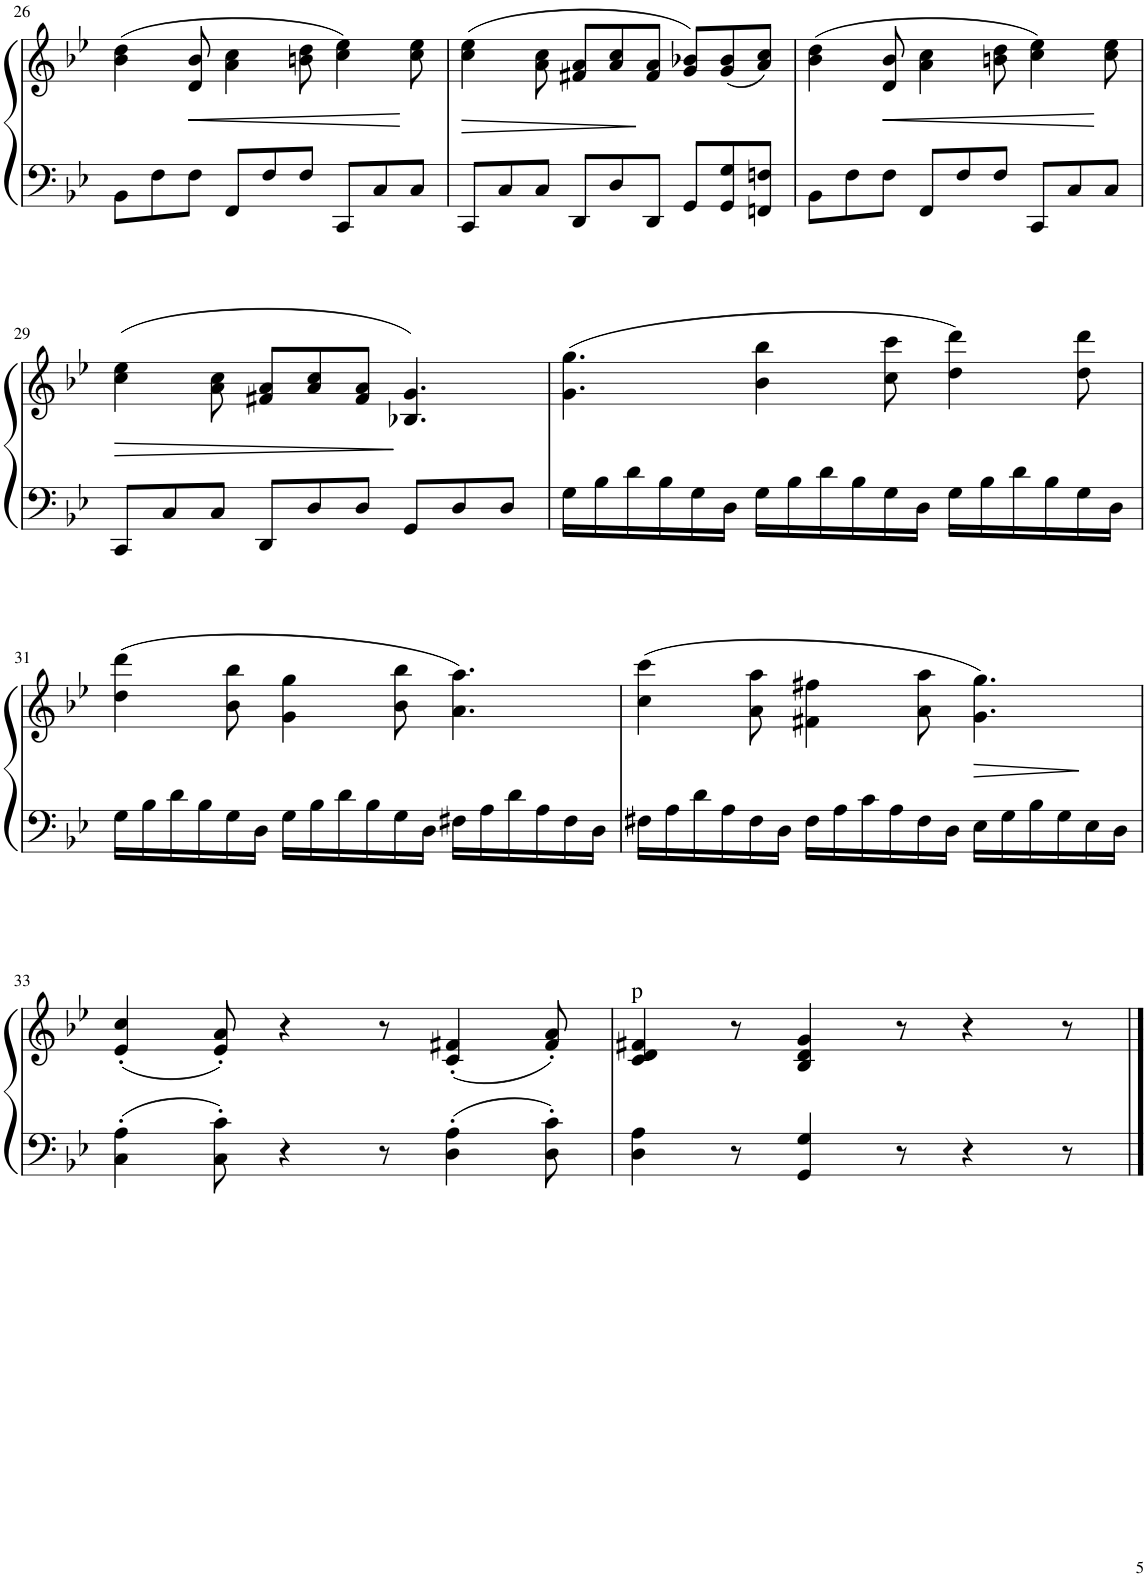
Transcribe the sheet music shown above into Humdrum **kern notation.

**kern	**kern	**dynam
*part1	*part1	*part1
*staff2	*staff1	*staff1/2
*I"Piano	*	*
*I'Pno	*	*
!!LO:PB:g=z
*clefF4	*clefG2	*
*k[b-e-]	*k[b-e-]	*
*M9/8	*M9/8	*
=26	=26	=26
8BB-\L	(4b-\ 4dd\	.
8F\	.	.
!	!	!LO:HP:b
8F\J	8d/ 8b-/	<
8FF/L	4a\ 4cc\	.
8F/	.	.
8F/J	8bn\ 8dd\	.
8CC/L	4cc\ 4ee-\)	.
8C/	.	.
8C/J	8cc\ 8ee-\	[
=27	=27	=27
!	!	!LO:HP:b
8CC/L	(4cc\ 4ee-\	>
8C/	.	.
8C/J	8a\ 8cc\	.
8DD/L	8f#X/ 8a/L	.
8D/	8a/ 8cc/	.
8DD/J	8f#/ 8a/J	]
8GG/L	8g/ 8b-X/L)	.
8GG/ 8G/	(8g/ 8b-/	.
8FFn/ 8Fn/J	8a/ 8cc/J)	.
=28	=28	=28
8BB-\L	(4b-\ 4dd\	.
8F\	.	.
!	!	!LO:HP:b
8F\J	8d/ 8b-/	<
8FF/L	4a\ 4cc\	.
8F/	.	.
8F/J	8bn\ 8dd\	.
8CC/L	4cc\ 4ee-\)	.
8C/	.	.
8C/J	8cc\ 8ee-\	[
!!LO:LB:g=z
=29	=29	=29
!	!	!LO:HP:b
8CC/L	(4cc\ 4ee-\	>
8C/	.	.
8C/J	8a\ 8cc\	.
8DD/L	8f#X/ 8a/L	.
8D/	8a/ 8cc/	.
8D/J	8f#/ 8a/J	.
8GG/L	4.B-X/ 4.g/)	]
8D/	.	.
8D/J	.	.
=30	=30	=30
16G\LL	(4.g\ 4.gg\	.
16B-\	.	.
16d\	.	.
16B-\	.	.
16G\	.	.
16D\JJ	.	.
16G\LL	4b-\ 4bb-\	.
16B-\	.	.
16d\	.	.
16B-\	.	.
16G\	8cc\ 8ccc\	.
16D\JJ	.	.
16G\LL	4dd\ 4ddd\)	.
16B-\	.	.
16d\	.	.
16B-\	.	.
16G\	8dd\ 8ddd\	.
16D\JJ	.	.
!!LO:LB:g=z
=31	=31	=31
16G\LL	(4dd\ 4ddd\	.
16B-\	.	.
16d\	.	.
16B-\	.	.
16G\	8b-\ 8bb-\	.
16D\JJ	.	.
16G\LL	4g\ 4gg\	.
16B-\	.	.
16d\	.	.
16B-\	.	.
16G\	8b-\ 8bb-\	.
16D\JJ	.	.
16F#X\LL	4.a\ 4.aa\)	.
16A\	.	.
16d\	.	.
16A\	.	.
16F#\	.	.
16D\JJ	.	.
=32	=32	=32
16F#X\LL	(4cc\ 4ccc\	.
16A\	.	.
16d\	.	.
16A\	.	.
16F#\	8a\ 8aa\	.
16D\JJ	.	.
16F#\LL	4f#X\ 4ff#X\	.
16A\	.	.
16c\	.	.
16A\	.	.
16F#\	8a\ 8aa\	.
16D\JJ	.	.
!	!	!LO:HP:b
16E-\LL	4.g\ 4.gg\)	>
16G\	.	.
16B-\	.	.
16G\	.	.
16E-\	.	.
16D\JJ	.	.
.	.	]
!!LO:LB:g=z
=33	=33	=33
4C\' 4A\'	(4e-/' 4cc/'	.
8C\' 8c\'	8e-/' 8a/')	.
4r	4r	.
8r	8r	.
4D\' 4A\'	(4c/' 4f#X/'	.
8D\' 8c\'	8f#/' 8a/')	.
=34	=34	=34
!	!LO:TX:a:t=p	!
4D\ 4A\	4c/ 4d/ 4f#X/	.
8r	8r	.
4GG/ 4G/	4B-/ 4d/ 4g/	.
8r	8r	.
4r	4r	.
8r	8r	.
==	==	==
*-	*-	*-
